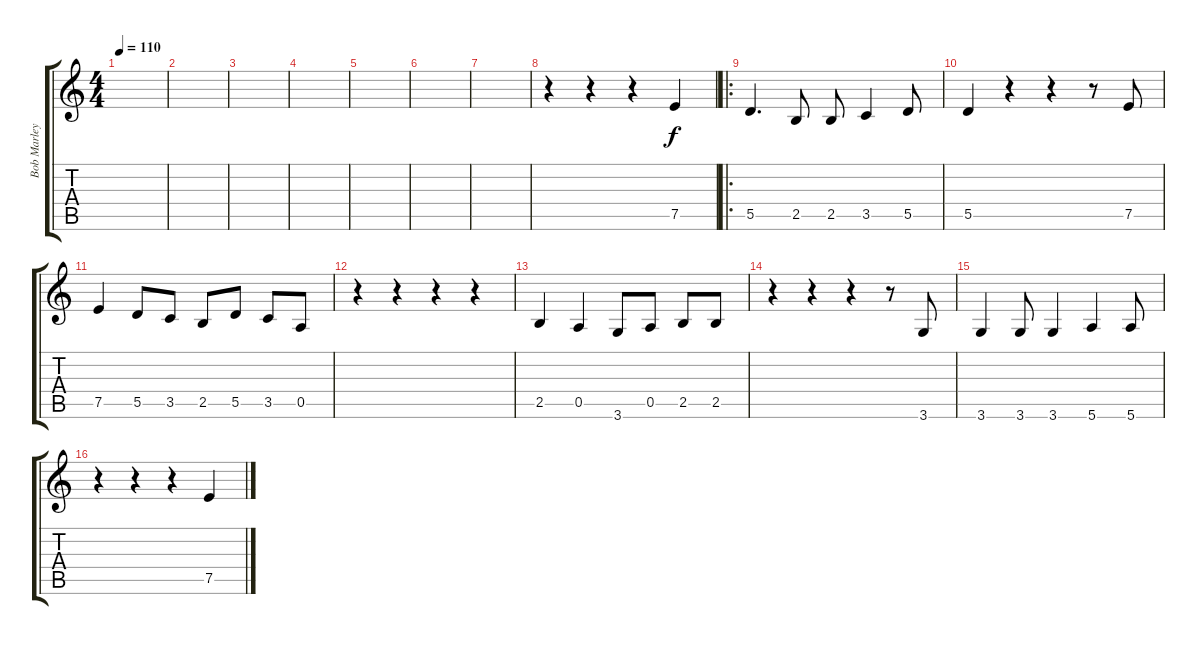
\track ("Bob Marley Vocals" "Bob Marley") {instrument acousticguitarnylon}
\staff {score tabs}
\tuning (E4 B3 G3 D3 A2 E2) {hide}
\ts (4 4)
\tempo 110
\clef g2
\ks c
|
|
|
|
|
|
|
r.4 r.4 r.4 7.5.4 |
\ro
5.5.4{d} 2.5.8 2.5.8 3.5.4 5.5.8 |
5.5.4 r.4 r.4 r.8 7.5.8 |
7.5.4 5.5.8 3.5.8 2.5.8 5.5.8 3.5.8 0.5.8 |
r.4 r.4 r.4 r.4 |
2.5.4 0.5.4 3.6.8 0.5.8 2.5.8 2.5.8 |
r.4 r.4 r.4 r.8 3.6.8 |
3.6.4 3.6.8 3.6.4 5.6.4 5.6.8 |
r.4 r.4 r.4 7.5.4
